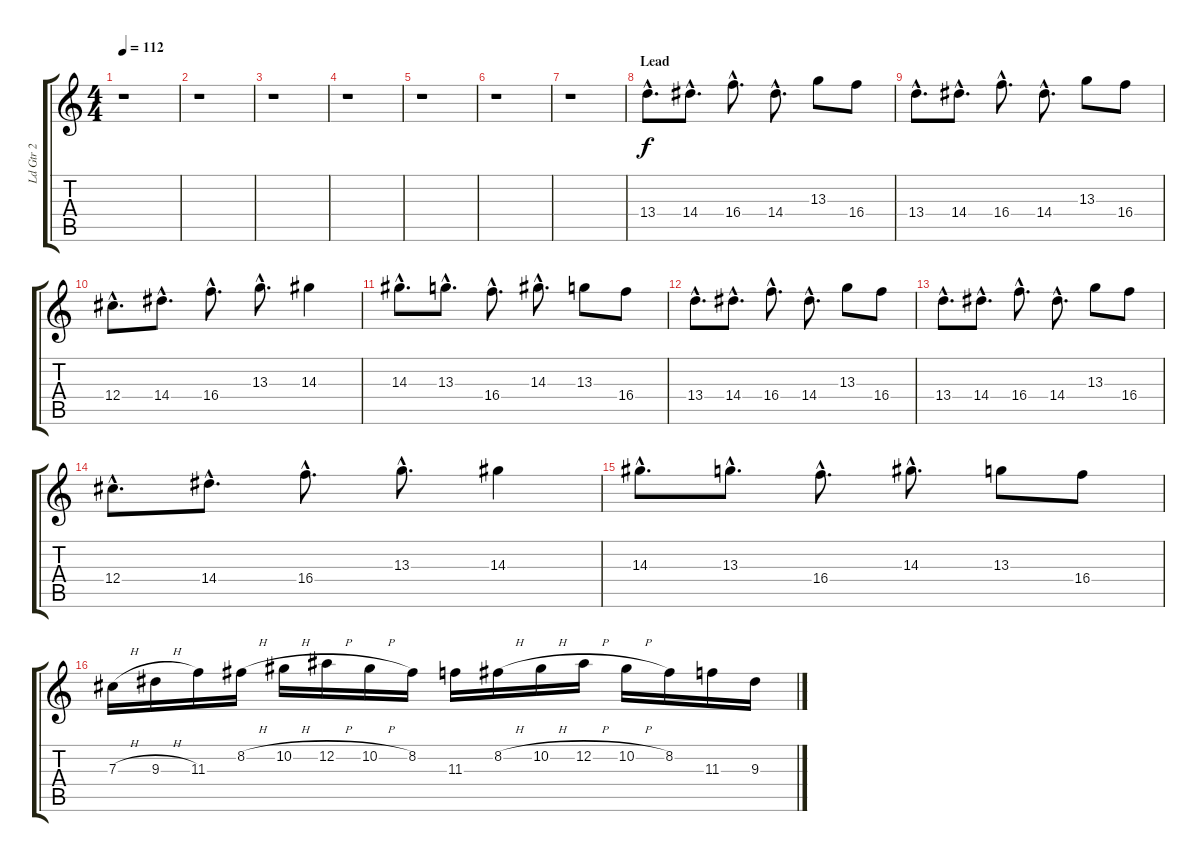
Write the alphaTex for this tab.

\track ("Ld Gtr 2" "Ld Gtr 2") {instrument distortionguitar}
\staff {score tabs}
\tuning (Eb4 Bb3 Gb3 Db3 Ab2 Eb2) {hide}
\ts (4 4)
\tempo 112
\clef g2
\ks c
r.1{dy f} |
r.1 |
r.1 |
r.1 |
r.1 |
r.1 |
r.1 |
\section ("" "Lead")
13.4{hac}.8{d volume 16} 14.4{hac}.8{d} 16.4{hac}.8{d} 14.4{hac}.8{d} 13.3.8 16.4.8 |
13.4{hac}.8{d} 14.4{hac}.8{d} 16.4{hac}.8{d} 14.4{hac}.8{d} 13.3.8 16.4.8 |
12.4{hac}.8{d} 14.4{hac}.8{d} 16.4{hac}.8{d} 13.3{hac}.8{d} 14.3.4 |
14.3{hac}.8{d} 13.3{hac}.8{d} 16.4{hac}.8{d} 14.3{hac}.8{d} 13.3.8 16.4.8 |
13.4{hac}.8{d} 14.4{hac}.8{d} 16.4{hac}.8{d} 14.4{hac}.8{d} 13.3.8 16.4.8 |
13.4{hac}.8{d} 14.4{hac}.8{d} 16.4{hac}.8{d} 14.4{hac}.8{d} 13.3.8 16.4.8 |
12.4{hac}.8{d} 14.4{hac}.8{d} 16.4{hac}.8{d} 13.3{hac}.8{d} 14.3.4 |
14.3{hac}.8{d} 13.3{hac}.8{d} 16.4{hac}.8{d} 14.3{hac}.8{d} 13.3.8 16.4.8 |
7.3{h}.16 9.3{h}.16 11.3.16 8.2{h}.16 10.2{h}.16 12.2{h}.16 10.2{h}.16 8.2.16 11.3.16 8.2{h}.16 10.2{h}.16 12.2{h}.16 10.2{h}.16 8.2.16 11.3.16 9.3.16
